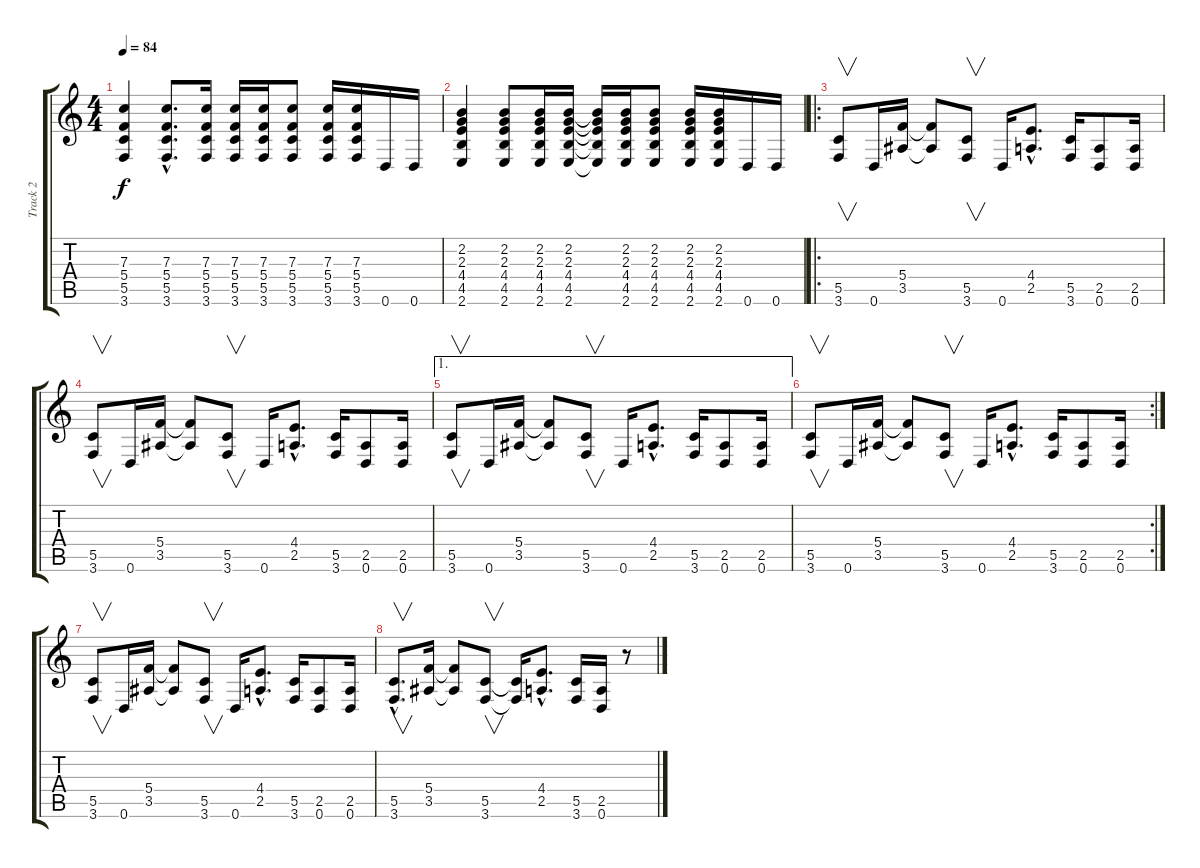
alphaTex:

\track ("Track 2" "Track 2") {instrument distortionguitar}
\staff {score tabs}
\tuning (D4 A3 F3 C3 G2 D2) {hide}
\ts (4 4)
\tempo 84
\clef g2
\ks c
(7.3 5.4 5.5 3.6).4{dy f} (7.3{hac} 5.4{hac} 5.5{hac} 3.6{hac}).8{d} (7.3 5.4 5.5 3.6).16 (7.3 5.4 5.5 3.6).16 (7.3 5.4 5.5 3.6).16 (7.3 5.4 5.5 3.6).8 (7.3 5.4 5.5 3.6).16 (7.3 5.4 5.5 3.6).16 0.6.16 0.6.16 |
(2.2 2.3 4.4 4.5 2.6).4 (2.2 2.3 4.4 4.5 2.6).8 (2.2 2.3 4.4 4.5 2.6).16 (2.2 2.3 4.4 4.5 2.6).16 (2.2{t} 2.3{t} 4.4{t} 4.5{t} 2.6{t}).16 (2.2 2.3 4.4 4.5 2.6).16 (2.2 2.3 4.4 4.5 2.6).8 (2.2 2.3 4.4 4.5 2.6).16 (2.2 2.3 4.4 4.5 2.6).16 0.6.16 0.6.16 |
\ro
(5.5 3.6).8{v} 0.6.16 (5.4 3.5).16 (5.4{t} 3.5{t}).8 (5.5 3.6).8{v} 0.6.16 (4.4{hac} 2.5{hac}).8{d} (5.5 3.6).16 (2.5 0.6).8 (2.5 0.6).16 |
(5.5 3.6).8{v} 0.6.16 (5.4 3.5).16 (5.4{t} 3.5{t}).8 (5.5 3.6).8{v} 0.6.16 (4.4{hac} 2.5{hac}).8{d} (5.5 3.6).16 (2.5 0.6).8 (2.5 0.6).16 |
\ae 1
(5.5 3.6).8{v} 0.6.16 (5.4 3.5).16 (5.4{t} 3.5{t}).8 (5.5 3.6).8{v} 0.6.16 (4.4{hac} 2.5{hac}).8{d} (5.5 3.6).16 (2.5 0.6).8 (2.5 0.6).16 |
\rc 2
(5.5 3.6).8{v} 0.6.16 (5.4 3.5).16 (5.4{t} 3.5{t}).8 (5.5 3.6).8{v} 0.6.16 (4.4{hac} 2.5{hac}).8{d} (5.5 3.6).16 (2.5 0.6).8 (2.5 0.6).16 |
(5.5 3.6).8{v} 0.6.16 (5.4 3.5).16 (5.4{t} 3.5{t}).8 (5.5 3.6).8{v} 0.6.16 (4.4{hac} 2.5{hac}).8{d} (5.5 3.6).16 (2.5 0.6).8 (2.5 0.6).16 |
(5.5{hac} 3.6{hac}).8{v d} (5.4 3.5).16 (5.4{t} 3.5{t}).8 (5.5 3.6).8{v} (5.5{t} 3.6{t}).16 (4.4{hac} 2.5{hac}).8{d} (5.5 3.6).16 (2.5 0.6).16 r.8
